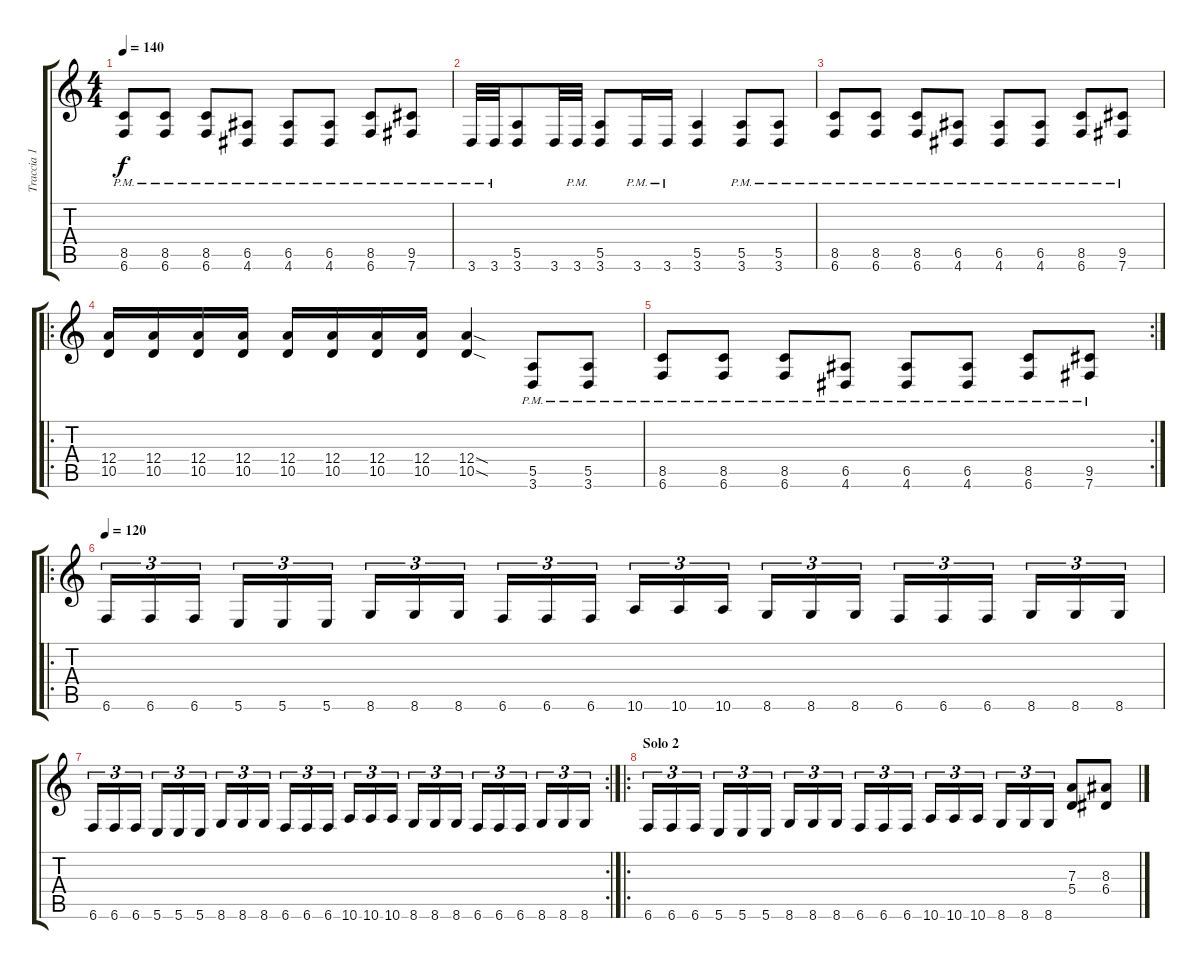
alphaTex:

\track ("Traccia 1" "Traccia 1") {instrument distortionguitar}
\staff {score tabs}
\tuning (B3 Gb3 D3 A2 E2 B1) {hide}
\ts (4 4)
\tempo 140
\clef g2
\ks c
(8.5{pm} 6.6{pm}).8{dy f} (8.5{pm} 6.6{pm}).8 (8.5{pm} 6.6{pm}).8 (6.5{pm} 4.6{pm}).8 (6.5{pm} 4.6{pm}).8 (6.5{pm} 4.6{pm}).8 (8.5{pm} 6.6{pm}).8 (9.5{pm} 7.6{pm}).8 |
3.6{pm}.32 3.6{pm}.32 (5.5 3.6).8 3.6.32 3.6{pm}.32 (5.5 3.6).8 3.6{pm}.16 3.6{pm}.16 (5.5 3.6).4 (5.5{pm} 3.6{pm}).8 (5.5{pm} 3.6).8 |
(8.5{pm} 6.6{pm}).8 (8.5{pm} 6.6{pm}).8 (8.5{pm} 6.6{pm}).8 (6.5{pm} 4.6{pm}).8 (6.5{pm} 4.6{pm}).8 (6.5{pm} 4.6{pm}).8 (8.5{pm} 6.6{pm}).8 (9.5{pm} 7.6{pm}).8 |
\ro
(12.4 10.5).16 (12.4 10.5).16 (12.4 10.5).16 (12.4 10.5).16 (12.4 10.5).16 (12.4 10.5).16 (12.4 10.5).16 (12.4 10.5).16 (12.4{sod} 10.5{sod}).4 (5.5{pm} 3.6{pm}).8 (5.5{pm} 3.6{pm}).8 |
\rc 2
(8.5{pm} 6.6{pm}).8 (8.5{pm} 6.6{pm}).8 (8.5{pm} 6.6{pm}).8 (6.5{pm} 4.6{pm}).8 (6.5{pm} 4.6{pm}).8 (6.5{pm} 4.6{pm}).8 (8.5{pm} 6.6{pm}).8 (9.5{pm} 7.6{pm}).8 |
\ro
\section ("" "")
\tempo 120
6.6.16{tu (3 2)} 6.6.16{tu (3 2)} 6.6.16{tu (3 2)} 5.6.16{tu (3 2)} 5.6.16{tu (3 2)} 5.6.16{tu (3 2)} 8.6.16{tu (3 2)} 8.6.16{tu (3 2)} 8.6.16{tu (3 2)} 6.6.16{tu (3 2)} 6.6.16{tu (3 2)} 6.6.16{tu (3 2)} 10.6.16{tu (3 2)} 10.6.16{tu (3 2)} 10.6.16{tu (3 2)} 8.6.16{tu (3 2)} 8.6.16{tu (3 2)} 8.6.16{tu (3 2)} 6.6.16{tu (3 2)} 6.6.16{tu (3 2)} 6.6.16{tu (3 2)} 8.6.16{tu (3 2)} 8.6.16{tu (3 2)} 8.6.16{tu (3 2)} |
\rc 2
6.6.16{tu (3 2)} 6.6.16{tu (3 2)} 6.6.16{tu (3 2)} 5.6.16{tu (3 2)} 5.6.16{tu (3 2)} 5.6.16{tu (3 2)} 8.6.16{tu (3 2)} 8.6.16{tu (3 2)} 8.6.16{tu (3 2)} 6.6.16{tu (3 2)} 6.6.16{tu (3 2)} 6.6.16{tu (3 2)} 10.6.16{tu (3 2)} 10.6.16{tu (3 2)} 10.6.16{tu (3 2)} 8.6.16{tu (3 2)} 8.6.16{tu (3 2)} 8.6.16{tu (3 2)} 6.6.16{tu (3 2)} 6.6.16{tu (3 2)} 6.6.16{tu (3 2)} 8.6.16{tu (3 2)} 8.6.16{tu (3 2)} 8.6.16{tu (3 2)} |
\ro
\section ("" "Solo 2")
6.6.16{tu (3 2)} 6.6.16{tu (3 2)} 6.6.16{tu (3 2)} 5.6.16{tu (3 2)} 5.6.16{tu (3 2)} 5.6.16{tu (3 2)} 8.6.16{tu (3 2)} 8.6.16{tu (3 2)} 8.6.16{tu (3 2)} 6.6.16{tu (3 2)} 6.6.16{tu (3 2)} 6.6.16{tu (3 2)} 10.6.16{tu (3 2)} 10.6.16{tu (3 2)} 10.6.16{tu (3 2)} 8.6.16{tu (3 2)} 8.6.16{tu (3 2)} 8.6.16{tu (3 2)} (7.3 5.4).8 (8.3 6.4).8
